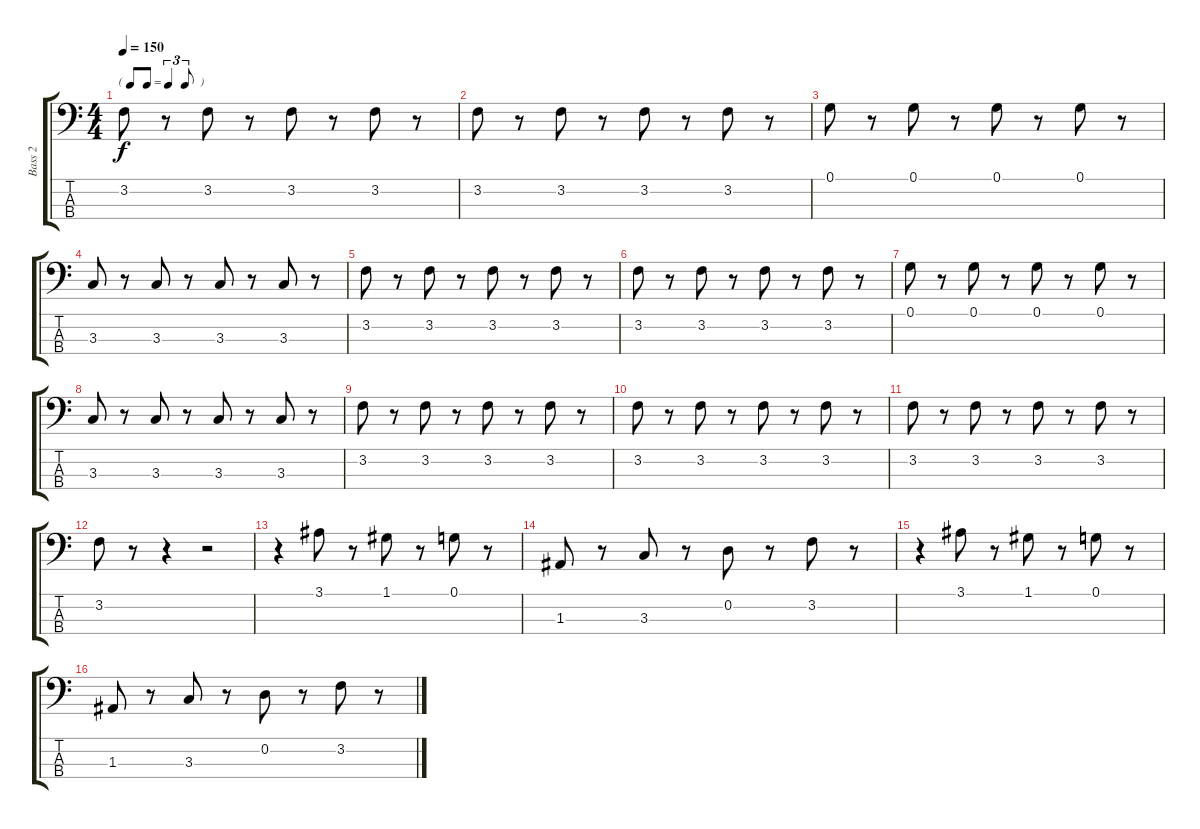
\track ("Bass 2" "Bass 2") {instrument electricbassfinger}
\staff {score tabs}
\tuning (G2 D2 A1 E1) {hide}
\ts (4 4)
\tf triplet8th
\tempo 150
\clef f4
\ks c
3.2.8{dy f} r.8 3.2.8 r.8 3.2.8 r.8 3.2.8 r.8 |
3.2.8 r.8 3.2.8 r.8 3.2.8 r.8 3.2.8 r.8 |
0.1.8 r.8 0.1.8 r.8 0.1.8 r.8 0.1.8 r.8 |
3.3.8 r.8 3.3.8 r.8 3.3.8 r.8 3.3.8 r.8 |
3.2.8 r.8 3.2.8 r.8 3.2.8 r.8 3.2.8 r.8 |
3.2.8 r.8 3.2.8 r.8 3.2.8 r.8 3.2.8 r.8 |
0.1.8 r.8 0.1.8 r.8 0.1.8 r.8 0.1.8 r.8 |
3.3.8 r.8 3.3.8 r.8 3.3.8 r.8 3.3.8 r.8 |
3.2.8 r.8 3.2.8 r.8 3.2.8 r.8 3.2.8 r.8 |
3.2.8 r.8 3.2.8 r.8 3.2.8 r.8 3.2.8 r.8 |
3.2.8 r.8 3.2.8 r.8 3.2.8 r.8 3.2.8 r.8 |
3.2.8 r.8 r.4 r.2 |
r.4 3.1.8 r.8 1.1.8 r.8 0.1.8 r.8 |
1.3.8 r.8 3.3.8 r.8 0.2.8 r.8 3.2.8 r.8 |
r.4 3.1.8 r.8 1.1.8 r.8 0.1.8 r.8 |
1.3.8 r.8 3.3.8 r.8 0.2.8 r.8 3.2.8 r.8
